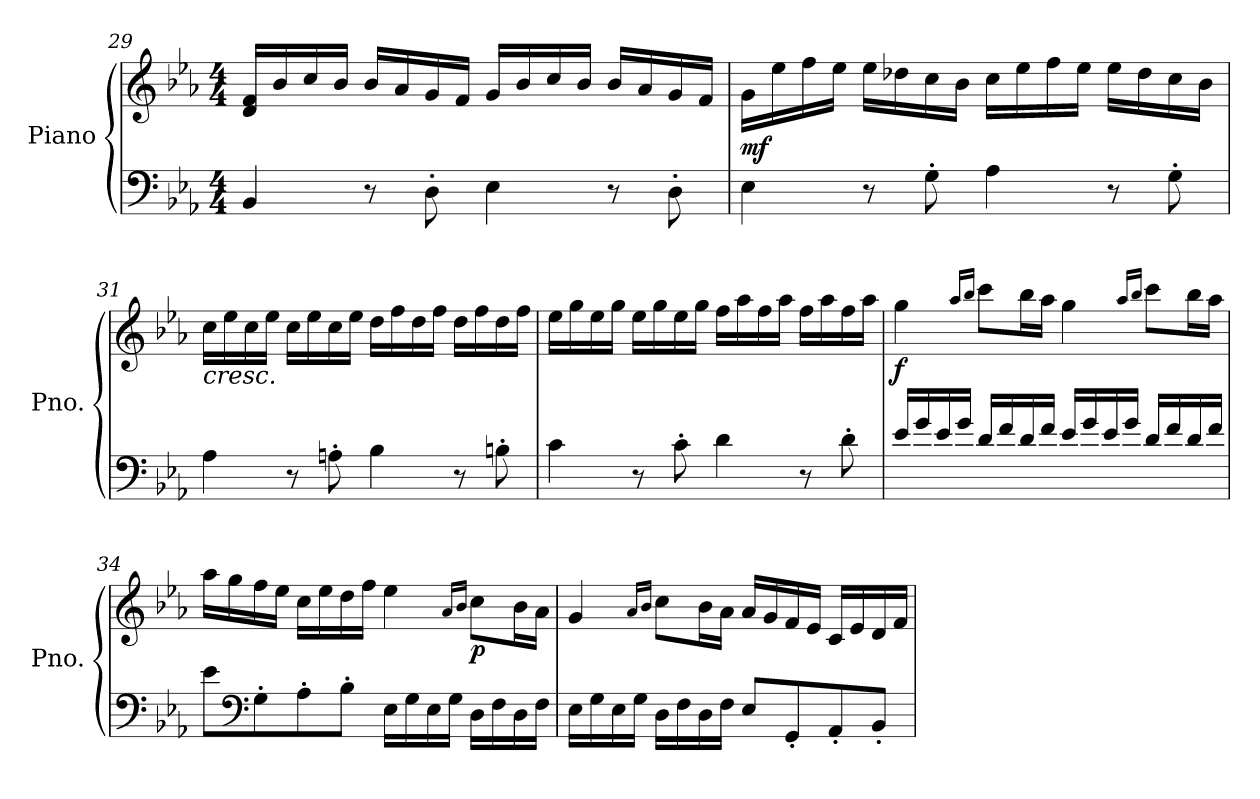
**kern	**kern	**dynam
*part1	*part1	*part1
*staff2	*staff1	*staff1/2
*I"Piano	*	*
*I'Pno.	*	*
*clefF4	*clefG2	*
*k[b-e-a-]	*k[b-e-a-]	*
*M4/4	*M4/4	*
=29	=29	=29
4BB-/	16d/ 16f/LL	.
.	16b-/	.
.	16cc/	.
.	16b-/JJ	.
8r	16b-/LL	.
.	16a-/	.
8D'\	16g/	.
.	16f/JJ	.
4E-\	16g/LL	.
.	16b-/	.
.	16cc/	.
.	16b-/JJ	.
8r	16b-/LL	.
.	16a-/	.
8D'\	16g/	.
.	16f/JJ	.
=30	=30	=30
!	!	!LO:DY:b
4E-\	16g\LL	mf
.	16ee-\	.
.	16ff\	.
.	16ee-\JJ	.
8r	16ee-\LL	.
.	16dd-X\	.
8G'\	16cc\	.
.	16b-\JJ	.
4A-\	16cc\LL	.
.	16ee-\	.
.	16ff\	.
.	16ee-\JJ	.
8r	16ee-\LL	.
.	16dd-\	.
8G'\	16cc\	.
.	16b-\JJ	.
!!LO:LB:g=z
=31	=31	=31
!	!LO:TX:b:i:t=cresc.	!
4A-\	16cc\LL	.
.	16ee-\	.
.	16cc\	.
.	16ee-\JJ	.
8r	16cc\LL	.
.	16ee-\	.
8An'\	16cc\	.
.	16ee-\JJ	.
4B-\	16dd\LL	.
.	16ff\	.
.	16dd\	.
.	16ff\JJ	.
8r	16dd\LL	.
.	16ff\	.
8Bn'\	16dd\	.
.	16ff\JJ	.
=32	=32	=32
4c\	16ee-\LL	.
.	16gg\	.
.	16ee-\	.
.	16gg\JJ	.
8r	16ee-\LL	.
.	16gg\	.
8c'\	16ee-\	.
.	16gg\JJ	.
4d\	16ff\LL	.
.	16aa-\	.
.	16ff\	.
.	16aa-\JJ	.
8r	16ff\LL	.
.	16aa-\	.
8d'\	16ff\	.
.	16aa-\JJ	.
!!LO:LB:g=z
=33	=33	=33
!	!	!LO:DY:a=2
16e-/LL	4gg\	f
16g/	.	.
16e-/	.	.
16g/JJ	.	.
.	16qaa-/LL	.
.	16qbb-/JJ	.
16d/LL	8ccc\L	.
16f/	.	.
16d/	16bb-\L	.
16f/JJ	16aa-\JJ	.
16e-/LL	4gg\	.
16g/	.	.
16e-/	.	.
16g/JJ	.	.
.	16qaa-/LL	.
.	16qbb-/JJ	.
16d/LL	8ccc\L	.
16f/	.	.
16d/	16bb-\L	.
16f/JJ	16aa-\JJ	.
=34	=34	=34
8e-\L	16aa-\LL	.
.	16gg\	.
*clefF4	*	*
8G'\	16ff\	.
.	16ee-\JJ	.
8A-'\	16cc\LL	.
.	16ee-\	.
8B-'\J	16dd\	.
.	16ff\JJ	.
16E-\LL	4ee-\	.
16G\	.	.
16E-\	.	.
16G\JJ	.	.
.	16qa-/LL	.
.	16qb-/JJ	.
!	!	!LO:DY:b
16D\LL	8cc\L	p
16F\	.	.
16D\	16b-\L	.
16F\JJ	16a-\JJ	.
=35	=35	=35
16E-\LL	4g/	.
16G\	.	.
16E-\	.	.
16G\JJ	.	.
.	16qa-/LL	.
.	16qb-/JJ	.
16D\LL	8cc\L	.
16F\	.	.
16D\	16b-\L	.
16F\JJ	16a-\JJ	.
8E-/L	16a-/LL	.
.	16g/	.
8GG'/	16f/	.
.	16e-/JJ	.
8AA-'/	16c/LL	.
.	16e-/	.
8BB-'/J	16d/	.
.	16f/JJ	.
=	=	=
*-	*-	*-
